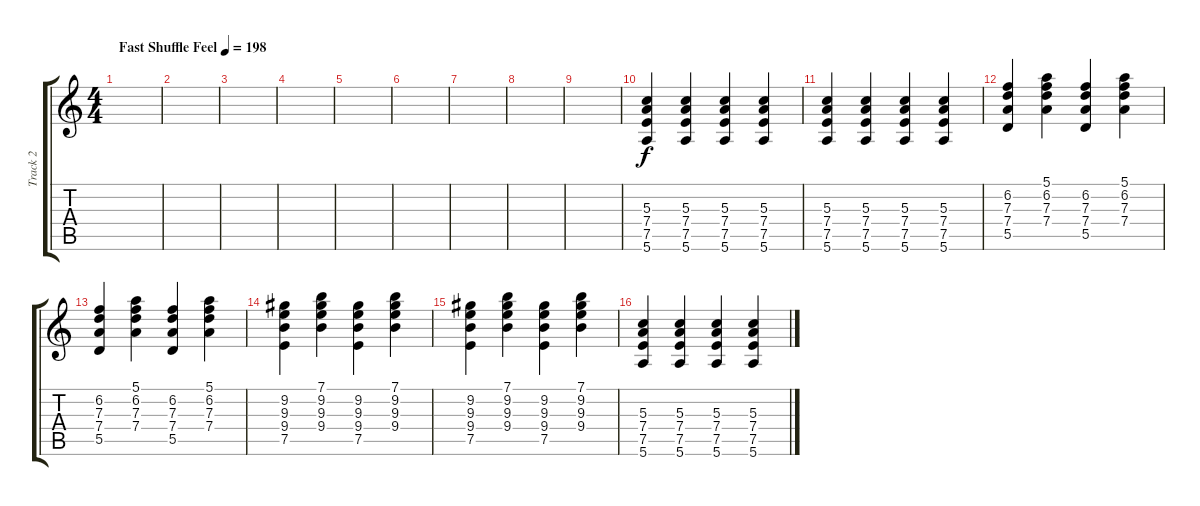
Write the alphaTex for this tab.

\track ("Track 2" "Track 2") {mute instrument acousticguitarsteel}
\staff {score tabs}
\tuning (E4 B3 G3 D3 A2 E2) {hide}
\ts (4 4)
\tempo (198 "Fast Shuffle Feel")
\clef g2
\ks c
|
|
|
|
|
|
|
|
|
(5.3 7.4 7.5 5.6).4 (5.3 7.4 7.5 5.6).4 (5.3 7.4 7.5 5.6).4 (5.3 7.4 7.5 5.6).4 |
(5.3 7.4 7.5 5.6).4 (5.3 7.4 7.5 5.6).4 (5.3 7.4 7.5 5.6).4 (5.3 7.4 7.5 5.6).4 |
(6.2 7.3 7.4 5.5).4 (5.1 6.2 7.3 7.4).4 (6.2 7.3 7.4 5.5).4 (5.1 6.2 7.3 7.4).4 |
(6.2 7.3 7.4 5.5).4 (5.1 6.2 7.3 7.4).4 (6.2 7.3 7.4 5.5).4 (5.1 6.2 7.3 7.4).4 |
(9.2 9.3 9.4 7.5).4 (7.1 9.2 9.3 9.4).4 (9.2 9.3 9.4 7.5).4 (7.1 9.2 9.3 9.4).4 |
(9.2 9.3 9.4 7.5).4 (7.1 9.2 9.3 9.4).4 (9.2 9.3 9.4 7.5).4 (7.1 9.2 9.3 9.4).4 |
(5.3 7.4 7.5 5.6).4 (5.3 7.4 7.5 5.6).4 (5.3 7.4 7.5 5.6).4 (5.3 7.4 7.5 5.6).4
